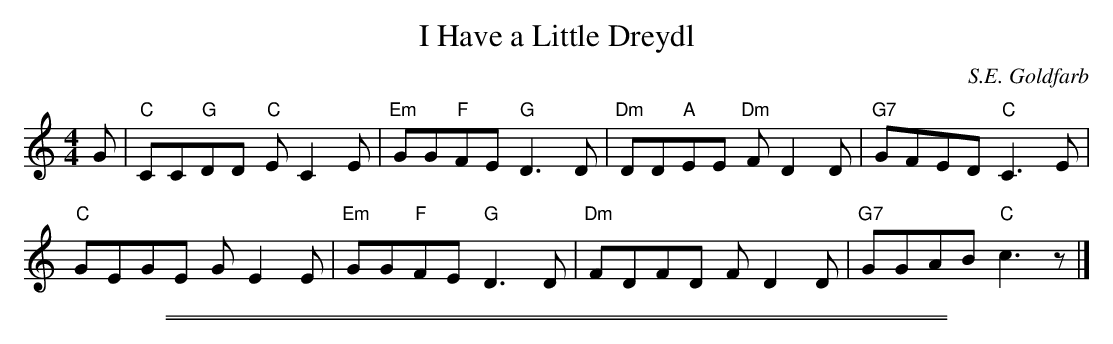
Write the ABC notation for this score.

X:1
T: I Have a Little Dreydl
C: S.E. Goldfarb
M: 4/4
L: 1/8
K: C
G |\
"C"CC"G"DD "C"EC2E | "Em"GG"F"FE "G"D3D |\
"Dm"DD"A"EE "Dm"FD2D | "G7"GFED "C"C3E |
"C"GEGE GE2E | "Em"GG"F"FE "G"D3D |\
"Dm"FDFD FD2D | "G7"GGAB "C"c3z |]
